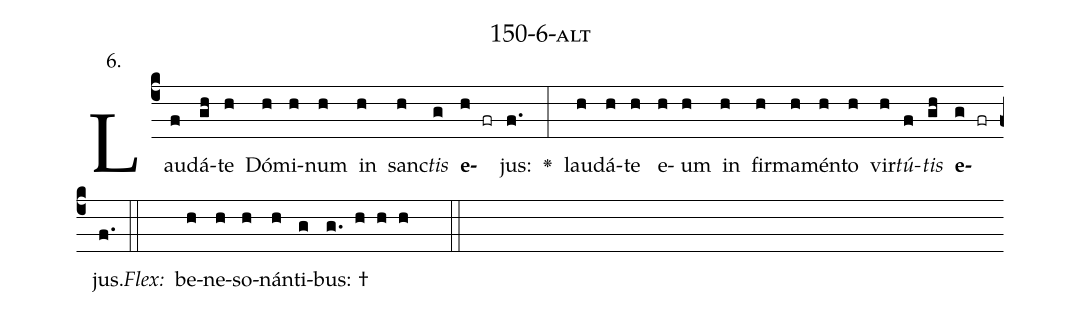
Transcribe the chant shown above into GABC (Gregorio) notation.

name: 150-6-alt;
annotation: 6.;
%%
(c4)Lau(f)dá(gh)te(h) Dó(h)mi(h)num(h) in(h) sanc(h)<i>tis</i>(g) <b>e</b>(h fr)jus:(f.) <v>\greheightstar</v>(:) lau(h)dá(h)te(h) e(h)um(h) in(h) fir(h)ma(h)mén(h)to(h) vir(h)<i>tú</i>(f)<i>tis</i>(gh) <b>e</b>(g fr)jus.(f.) (::)
<i>Flex:</i>()  be(h)ne(h)so(h)nán(h)ti(g)bus: †(g. h h h  ::)

%E(h) u(h) o(f) u(gh) a(g) e.(f.) (::)
